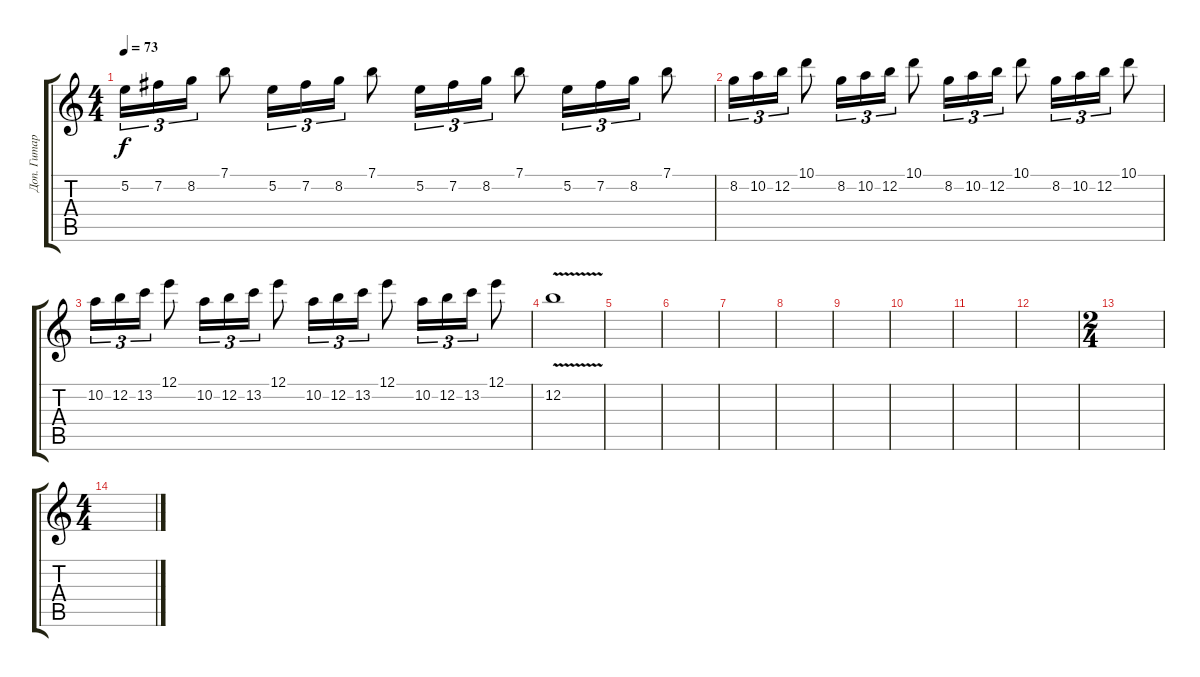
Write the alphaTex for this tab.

\track ("Доп. Гитары" "Доп. Гитар") {instrument distortionguitar}
\staff {score tabs}
\tuning (E4 B3 G3 D3 A2 E2) {hide}
\ts (4 4)
\tempo 73
\clef g2
\ks c
5.2.16{tu (3 2) dy f} 7.2.16{tu (3 2)} 8.2.16{tu (3 2)} 7.1.8 5.2.16{tu (3 2)} 7.2.16{tu (3 2)} 8.2.16{tu (3 2)} 7.1.8 5.2.16{tu (3 2)} 7.2.16{tu (3 2)} 8.2.16{tu (3 2)} 7.1.8 5.2.16{tu (3 2)} 7.2.16{tu (3 2)} 8.2.16{tu (3 2)} 7.1.8 |
8.2.16{tu (3 2)} 10.2.16{tu (3 2)} 12.2.16{tu (3 2)} 10.1.8 8.2.16{tu (3 2)} 10.2.16{tu (3 2)} 12.2.16{tu (3 2)} 10.1.8 8.2.16{tu (3 2)} 10.2.16{tu (3 2)} 12.2.16{tu (3 2)} 10.1.8 8.2.16{tu (3 2)} 10.2.16{tu (3 2)} 12.2.16{tu (3 2)} 10.1.8 |
10.2.16{tu (3 2)} 12.2.16{tu (3 2)} 13.2.16{tu (3 2)} 12.1.8 10.2.16{tu (3 2)} 12.2.16{tu (3 2)} 13.2.16{tu (3 2)} 12.1.8 10.2.16{tu (3 2)} 12.2.16{tu (3 2)} 13.2.16{tu (3 2)} 12.1.8 10.2.16{tu (3 2)} 12.2.16{tu (3 2)} 13.2.16{tu (3 2)} 12.1.8 |
12.2{v}.1 |
|
|
|
|
|
|
|
|
\ts (2 4)
|
\ts (4 4)
